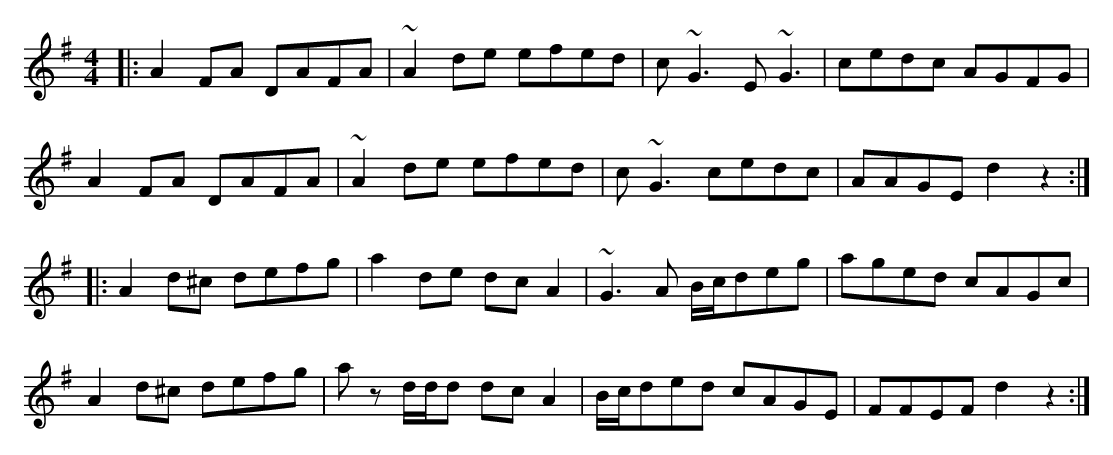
X:1
M:4/4
K:Dmix
|:A2 FA DAFA|~A2 de efed|c ~G3 E ~G3|cedc AGFG|
A2 FA DAFA|~A2 de efed|c ~G3 cedc|AAGE d2 z2:|
|:A2 d^c defg|a2 de dc A2|~G3 A B/c/deg|aged cAGc|
A2 d^c defg|a z d/d/d dc A2|B/c/ded cAGE|FFEF d2 z2:|
